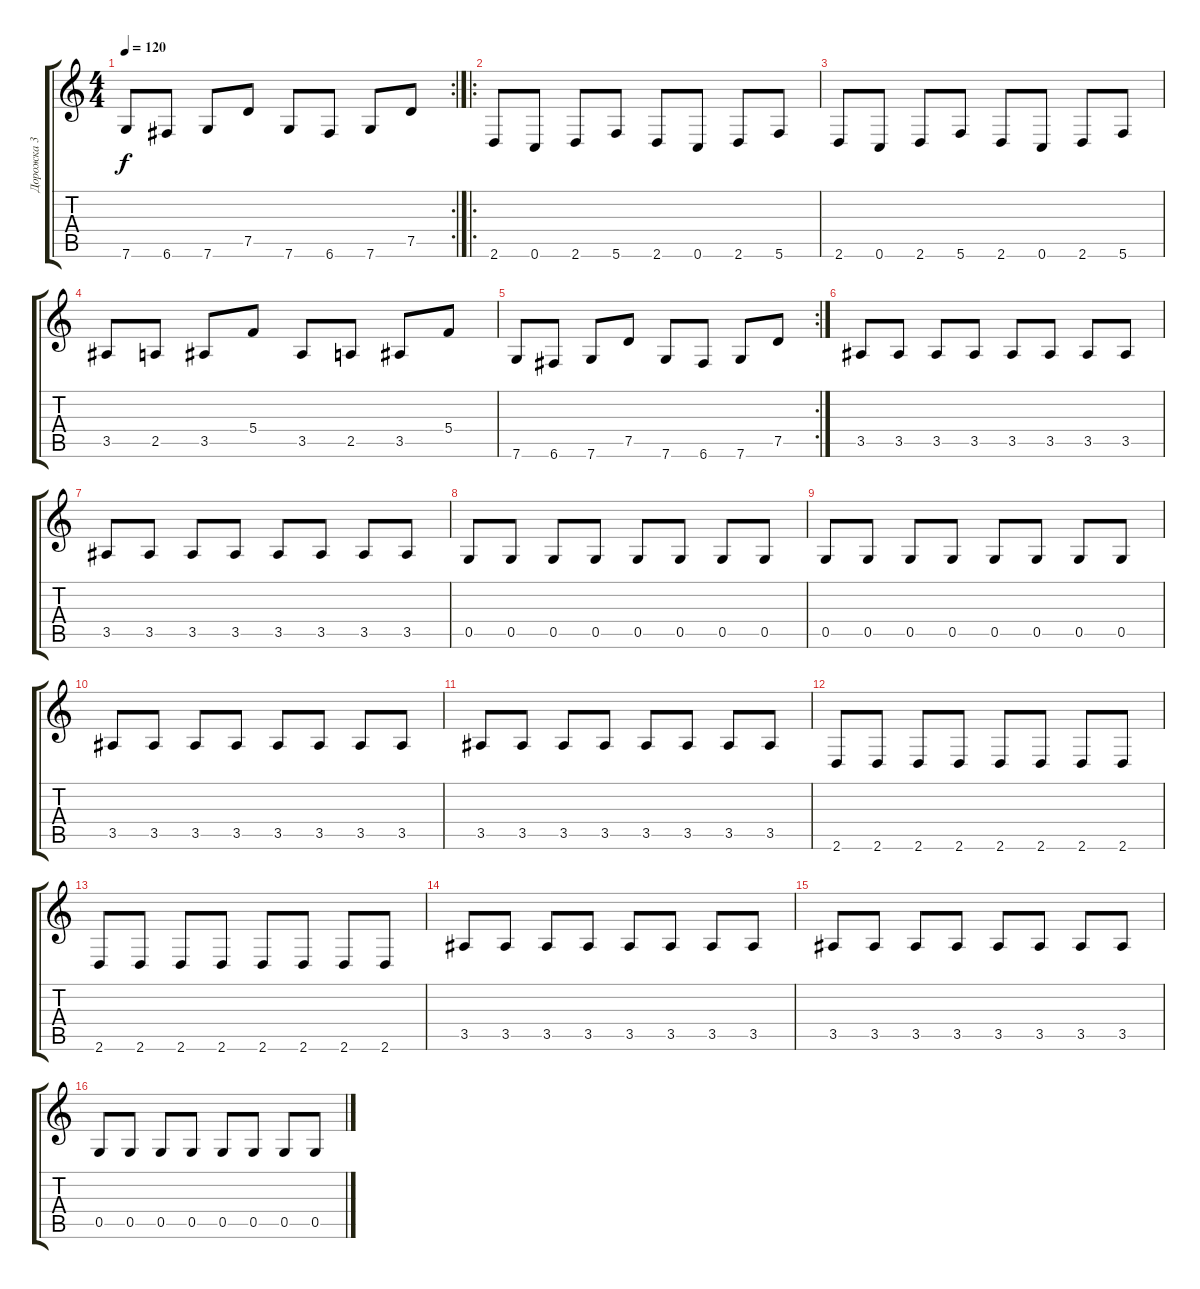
\track ("Дорожка 3" "Дорожка 3") {instrument electricbasspick}
\staff {score tabs}
\tuning (D4 A3 F3 C3 G2 C2) {hide}
\rc 2
\ts (4 4)
\tempo 120
\clef g2
\ks c
7.6.8{dy f} 6.6.8 7.6.8 7.5.8 7.6.8 6.6.8 7.6.8 7.5.8 |
\ro
2.6.8 0.6.8 2.6.8 5.6.8 2.6.8 0.6.8 2.6.8 5.6.8 |
2.6.8 0.6.8 2.6.8 5.6.8 2.6.8 0.6.8 2.6.8 5.6.8 |
3.5.8 2.5.8 3.5.8 5.4.8 3.5.8 2.5.8 3.5.8 5.4.8 |
\rc 2
7.6.8 6.6.8 7.6.8 7.5.8 7.6.8 6.6.8 7.6.8 7.5.8 |
3.5.8 3.5.8 3.5.8 3.5.8 3.5.8 3.5.8 3.5.8 3.5.8 |
3.5.8 3.5.8 3.5.8 3.5.8 3.5.8 3.5.8 3.5.8 3.5.8 |
0.5.8 0.5.8 0.5.8 0.5.8 0.5.8 0.5.8 0.5.8 0.5.8 |
0.5.8 0.5.8 0.5.8 0.5.8 0.5.8 0.5.8 0.5.8 0.5.8 |
3.5.8 3.5.8 3.5.8 3.5.8 3.5.8 3.5.8 3.5.8 3.5.8 |
3.5.8 3.5.8 3.5.8 3.5.8 3.5.8 3.5.8 3.5.8 3.5.8 |
2.6.8 2.6.8 2.6.8 2.6.8 2.6.8 2.6.8 2.6.8 2.6.8 |
2.6.8 2.6.8 2.6.8 2.6.8 2.6.8 2.6.8 2.6.8 2.6.8 |
3.5.8 3.5.8 3.5.8 3.5.8 3.5.8 3.5.8 3.5.8 3.5.8 |
3.5.8 3.5.8 3.5.8 3.5.8 3.5.8 3.5.8 3.5.8 3.5.8 |
0.5.8 0.5.8 0.5.8 0.5.8 0.5.8 0.5.8 0.5.8 0.5.8
